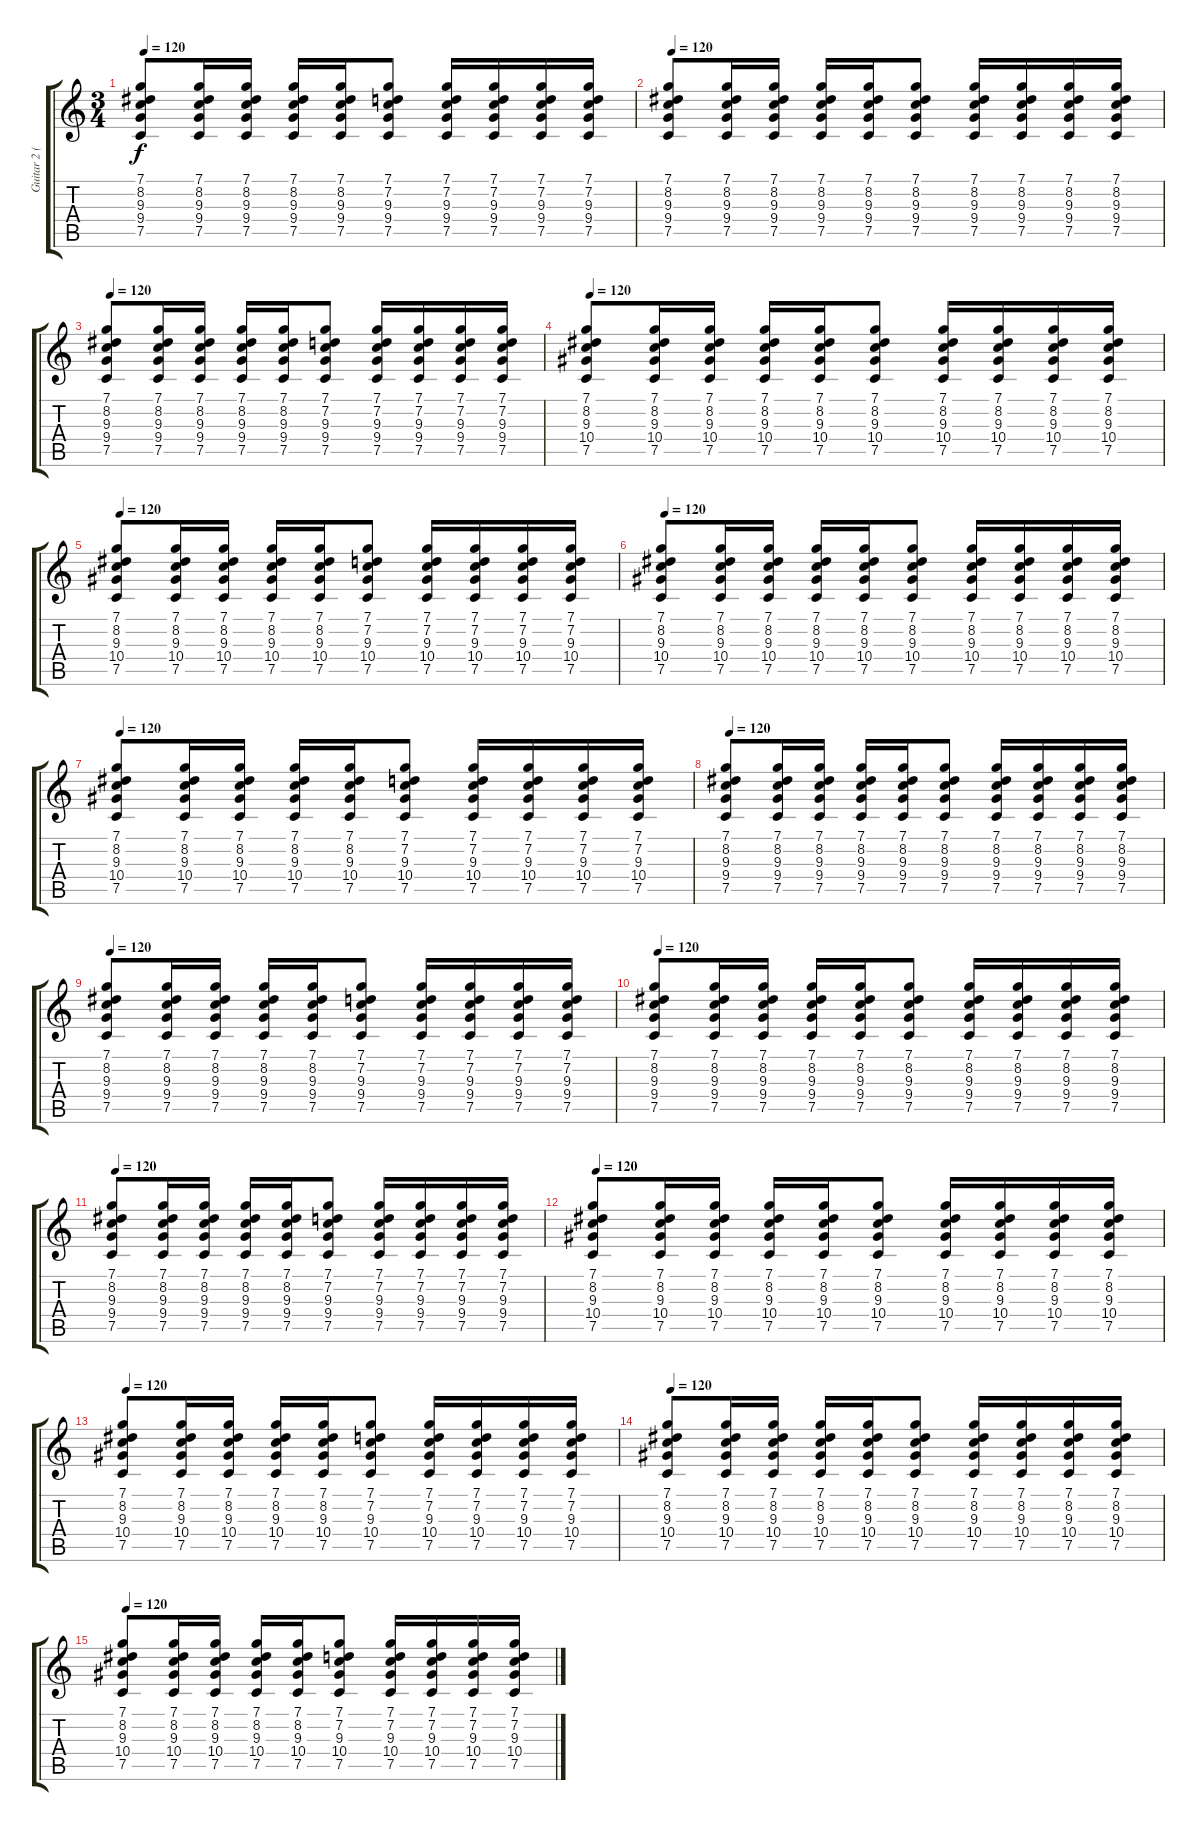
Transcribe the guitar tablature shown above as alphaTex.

\track ("Guitar 2 (Clean)" "Guitar 2 (") {instrument acousticguitarnylon}
\staff {score tabs}
\tuning (C4 G3 Eb3 Bb2 F2 C2) {hide}
\ts (3 4)
\tempo 120
\clef g2
\ks c
(7.1 8.2 9.3 9.4 7.5).8{dy f} (7.1 8.2 9.3 9.4 7.5).16 (7.1 8.2 9.3 9.4 7.5).16 (7.1 8.2 9.3 9.4 7.5).16 (7.1 8.2 9.3 9.4 7.5).16 (7.1 7.2 9.3 9.4 7.5).8 (7.1 7.2 9.3 9.4 7.5).16 (7.1 7.2 9.3 9.4 7.5).16 (7.1 7.2 9.3 9.4 7.5).16 (7.1 7.2 9.3 9.4 7.5).16 |
\tempo 120
(7.1 8.2 9.3 9.4 7.5).8 (7.1 8.2 9.3 9.4 7.5).16 (7.1 8.2 9.3 9.4 7.5).16 (7.1 8.2 9.3 9.4 7.5).16 (7.1 8.2 9.3 9.4 7.5).16 (7.1 8.2 9.3 9.4 7.5).8 (7.1 8.2 9.3 9.4 7.5).16 (7.1 8.2 9.3 9.4 7.5).16 (7.1 8.2 9.3 9.4 7.5).16 (7.1 8.2 9.3 9.4 7.5).16 |
\tempo 120
(7.1 8.2 9.3 9.4 7.5).8 (7.1 8.2 9.3 9.4 7.5).16 (7.1 8.2 9.3 9.4 7.5).16 (7.1 8.2 9.3 9.4 7.5).16 (7.1 8.2 9.3 9.4 7.5).16 (7.1 7.2 9.3 9.4 7.5).8 (7.1 7.2 9.3 9.4 7.5).16 (7.1 7.2 9.3 9.4 7.5).16 (7.1 7.2 9.3 9.4 7.5).16 (7.1 7.2 9.3 9.4 7.5).16 |
\tempo 120
(7.1 8.2 9.3 10.4 7.5).8 (7.1 8.2 9.3 10.4 7.5).16 (7.1 8.2 9.3 10.4 7.5).16 (7.1 8.2 9.3 10.4 7.5).16 (7.1 8.2 9.3 10.4 7.5).16 (7.1 8.2 9.3 10.4 7.5).8 (7.1 8.2 9.3 10.4 7.5).16 (7.1 8.2 9.3 10.4 7.5).16 (7.1 8.2 9.3 10.4 7.5).16 (7.1 8.2 9.3 10.4 7.5).16 |
\tempo 120
(7.1 8.2 9.3 10.4 7.5).8 (7.1 8.2 9.3 10.4 7.5).16 (7.1 8.2 9.3 10.4 7.5).16 (7.1 8.2 9.3 10.4 7.5).16 (7.1 8.2 9.3 10.4 7.5).16 (7.1 7.2 9.3 10.4 7.5).8 (7.1 7.2 9.3 10.4 7.5).16 (7.1 7.2 9.3 10.4 7.5).16 (7.1 7.2 9.3 10.4 7.5).16 (7.1 7.2 9.3 10.4 7.5).16 |
\tempo 120
(7.1 8.2 9.3 10.4 7.5).8 (7.1 8.2 9.3 10.4 7.5).16 (7.1 8.2 9.3 10.4 7.5).16 (7.1 8.2 9.3 10.4 7.5).16 (7.1 8.2 9.3 10.4 7.5).16 (7.1 8.2 9.3 10.4 7.5).8 (7.1 8.2 9.3 10.4 7.5).16 (7.1 8.2 9.3 10.4 7.5).16 (7.1 8.2 9.3 10.4 7.5).16 (7.1 8.2 9.3 10.4 7.5).16 |
\tempo 120
(7.1 8.2 9.3 10.4 7.5).8 (7.1 8.2 9.3 10.4 7.5).16 (7.1 8.2 9.3 10.4 7.5).16 (7.1 8.2 9.3 10.4 7.5).16 (7.1 8.2 9.3 10.4 7.5).16 (7.1 7.2 9.3 10.4 7.5).8 (7.1 7.2 9.3 10.4 7.5).16 (7.1 7.2 9.3 10.4 7.5).16 (7.1 7.2 9.3 10.4 7.5).16 (7.1 7.2 9.3 10.4 7.5).16 |
\tempo 120
(7.1 8.2 9.3 9.4 7.5).8 (7.1 8.2 9.3 9.4 7.5).16 (7.1 8.2 9.3 9.4 7.5).16 (7.1 8.2 9.3 9.4 7.5).16 (7.1 8.2 9.3 9.4 7.5).16 (7.1 8.2 9.3 9.4 7.5).8 (7.1 8.2 9.3 9.4 7.5).16 (7.1 8.2 9.3 9.4 7.5).16 (7.1 8.2 9.3 9.4 7.5).16 (7.1 8.2 9.3 9.4 7.5).16 |
\tempo 120
(7.1 8.2 9.3 9.4 7.5).8 (7.1 8.2 9.3 9.4 7.5).16 (7.1 8.2 9.3 9.4 7.5).16 (7.1 8.2 9.3 9.4 7.5).16 (7.1 8.2 9.3 9.4 7.5).16 (7.1 7.2 9.3 9.4 7.5).8 (7.1 7.2 9.3 9.4 7.5).16 (7.1 7.2 9.3 9.4 7.5).16 (7.1 7.2 9.3 9.4 7.5).16 (7.1 7.2 9.3 9.4 7.5).16 |
\tempo 120
(7.1 8.2 9.3 9.4 7.5).8 (7.1 8.2 9.3 9.4 7.5).16 (7.1 8.2 9.3 9.4 7.5).16 (7.1 8.2 9.3 9.4 7.5).16 (7.1 8.2 9.3 9.4 7.5).16 (7.1 8.2 9.3 9.4 7.5).8 (7.1 8.2 9.3 9.4 7.5).16 (7.1 8.2 9.3 9.4 7.5).16 (7.1 8.2 9.3 9.4 7.5).16 (7.1 8.2 9.3 9.4 7.5).16 |
\tempo 120
(7.1 8.2 9.3 9.4 7.5).8 (7.1 8.2 9.3 9.4 7.5).16 (7.1 8.2 9.3 9.4 7.5).16 (7.1 8.2 9.3 9.4 7.5).16 (7.1 8.2 9.3 9.4 7.5).16 (7.1 7.2 9.3 9.4 7.5).8 (7.1 7.2 9.3 9.4 7.5).16 (7.1 7.2 9.3 9.4 7.5).16 (7.1 7.2 9.3 9.4 7.5).16 (7.1 7.2 9.3 9.4 7.5).16 |
\tempo 120
(7.1 8.2 9.3 10.4 7.5).8 (7.1 8.2 9.3 10.4 7.5).16 (7.1 8.2 9.3 10.4 7.5).16 (7.1 8.2 9.3 10.4 7.5).16 (7.1 8.2 9.3 10.4 7.5).16 (7.1 8.2 9.3 10.4 7.5).8 (7.1 8.2 9.3 10.4 7.5).16 (7.1 8.2 9.3 10.4 7.5).16 (7.1 8.2 9.3 10.4 7.5).16 (7.1 8.2 9.3 10.4 7.5).16 |
\tempo 120
(7.1 8.2 9.3 10.4 7.5).8 (7.1 8.2 9.3 10.4 7.5).16 (7.1 8.2 9.3 10.4 7.5).16 (7.1 8.2 9.3 10.4 7.5).16 (7.1 8.2 9.3 10.4 7.5).16 (7.1 7.2 9.3 10.4 7.5).8 (7.1 7.2 9.3 10.4 7.5).16 (7.1 7.2 9.3 10.4 7.5).16 (7.1 7.2 9.3 10.4 7.5).16 (7.1 7.2 9.3 10.4 7.5).16 |
\tempo 120
(7.1 8.2 9.3 10.4 7.5).8 (7.1 8.2 9.3 10.4 7.5).16 (7.1 8.2 9.3 10.4 7.5).16 (7.1 8.2 9.3 10.4 7.5).16 (7.1 8.2 9.3 10.4 7.5).16 (7.1 8.2 9.3 10.4 7.5).8 (7.1 8.2 9.3 10.4 7.5).16 (7.1 8.2 9.3 10.4 7.5).16 (7.1 8.2 9.3 10.4 7.5).16 (7.1 8.2 9.3 10.4 7.5).16 |
\tempo 120
(7.1 8.2 9.3 10.4 7.5).8 (7.1 8.2 9.3 10.4 7.5).16 (7.1 8.2 9.3 10.4 7.5).16 (7.1 8.2 9.3 10.4 7.5).16 (7.1 8.2 9.3 10.4 7.5).16 (7.1 7.2 9.3 10.4 7.5).8 (7.1 7.2 9.3 10.4 7.5).16 (7.1 7.2 9.3 10.4 7.5).16 (7.1 7.2 9.3 10.4 7.5).16 (7.1 7.2 9.3 10.4 7.5).16
